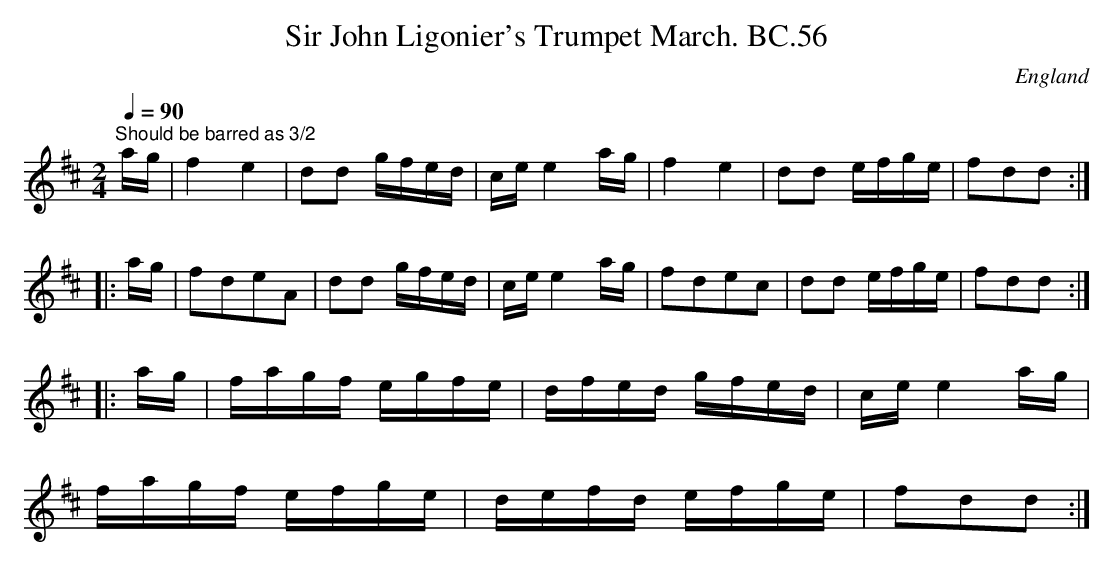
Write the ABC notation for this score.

X:1
T:Sir John Ligonier's Trumpet March. BC.56
M:2/4
L:1/8
Q:1/4=90
O:England
K:D major
"^Should be barred as 3/2"\
a/g/|f2 e2|dd g/f/e/d/|c/e/ e2 a/g/|\
f2 e2|dd e/f/g/e/|fdd:|!
|:a/g/|fdeA|dd g/f/e/d/|c/e/ e2 a/g/|\
fdec|dd e/f/g/e/|fdd:|!
L:1/16
|:ag|fagf egfe|dfed gfed|ce e4 ag|!
fagf efge|defd efge|f2d2d2:|
